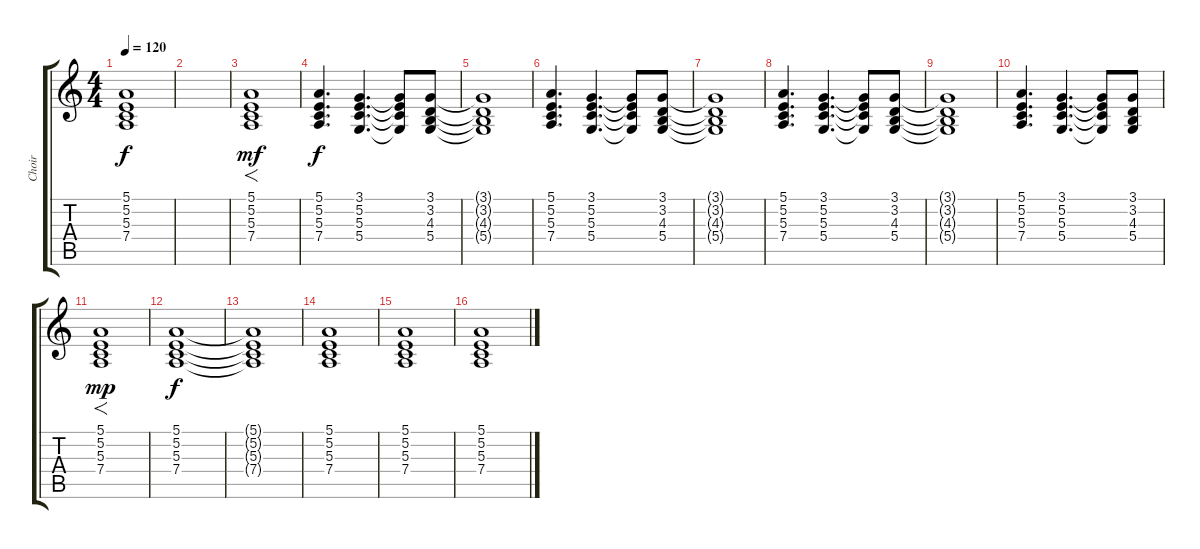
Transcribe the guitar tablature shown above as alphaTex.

\track ("Choir" "Choir") {instrument choiraahs}
\staff {score tabs}
\tuning (E4 B3 G3 D3 A2 E2) {hide}
\ts (4 4)
\tempo 120
\clef g2
\ks c
(5.1{t} 5.2{t} 5.3{t} 7.4{t}).1{dy f} |
|
(5.1 5.2 5.3 7.4).1{f dy mf} |
(5.1 5.2 5.3 7.4).4{d dy f} (3.1 5.2 5.3 5.4).4{d} (3.1{t} 5.2{t} 5.3{t} 5.4{t}).8 (3.1 3.2 4.3 5.4).8 |
(3.1{t} 3.2{t} 4.3{t} 5.4{t}).1 |
(5.1 5.2 5.3 7.4).4{d} (3.1 5.2 5.3 5.4).4{d} (3.1{t} 5.2{t} 5.3{t} 5.4{t}).8 (3.1 3.2 4.3 5.4).8 |
(3.1{t} 3.2{t} 4.3{t} 5.4{t}).1 |
(5.1 5.2 5.3 7.4).4{d} (3.1 5.2 5.3 5.4).4{d} (3.1{t} 5.2{t} 5.3{t} 5.4{t}).8 (3.1 3.2 4.3 5.4).8 |
(3.1{t} 3.2{t} 4.3{t} 5.4{t}).1 |
(5.1 5.2 5.3 7.4).4{d} (3.1 5.2 5.3 5.4).4{d} (3.1{t} 5.2{t} 5.3{t} 5.4{t}).8 (3.1 3.2 4.3 5.4).8 |
(5.1 5.2 5.3 7.4).1{f dy mp} |
(5.1 5.2 5.3 7.4).1{dy f} |
(5.1{t} 5.2{t} 5.3{t} 7.4{t}).1 |
(5.1 5.2 5.3 7.4).1 |
(5.1 5.2 5.3 7.4).1 |
(5.1 5.2 5.3 7.4).1
